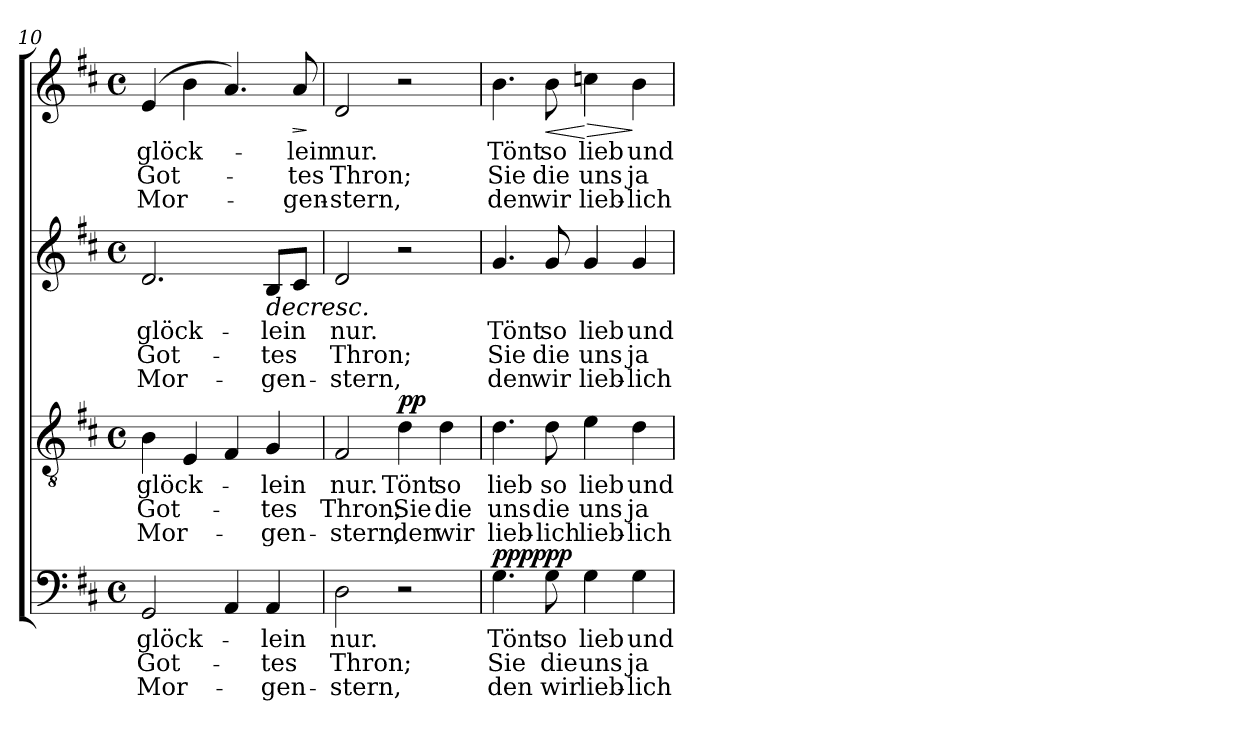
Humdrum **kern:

**kern	**text	**text	**text	**kern	**text	**text	**text	**kern	**text	**text	**text	**kern	**text	**text	**text	**dynam
*part1	*part1	*part1	*part1	*part1	*part1	*part1	*part1	*part1	*part1	*part1	*part1	*part1	*part1	*part1	*part1	*part1
*staff4	*staff4	*staff4	*staff4	*staff3	*staff3	*staff3	*staff3	*staff2	*staff2	*staff2	*staff2	*staff1	*staff1	*staff1	*staff1	*staff1/2/3/4
*clefF4	*	*	*	*clefGv2	*	*	*	*clefG2	*	*	*	*clefG2	*	*	*	*
*k[f#c#]	*	*	*	*k[f#c#]	*	*	*	*k[f#c#]	*	*	*	*k[f#c#]	*	*	*	*
*D:	*	*	*	*D:	*	*	*	*D:	*	*	*	*D:	*	*	*	*
*M4/4	*	*	*	*M4/4	*	*	*	*M4/4	*	*	*	*M4/4	*	*	*	*
*met(c)	*	*	*	*met(c)	*	*	*	*met(c)	*	*	*	*met(c)	*	*	*	*
=10	=10	=10	=10	=10	=10	=10	=10	=10	=10	=10	=10	=10	=10	=10	=10	=10
!	!LO:LY:b	!LO:LY:b	!LO:LY:b	!	!LO:LY:b	!LO:LY:b	!LO:LY:b	!	!LO:LY:b	!LO:LY:b	!LO:LY:b	!	!LO:LY:b	!LO:LY:b	!LO:LY:b	!
2GG/	glöck-	Got-	-Mor-	4B\	glöck-	Got-	-Mor-	2.d/	glöck-	Got-	-Mor-	(4e/	-glöck-	Got-	Mor-	.
.	.	.	.	4E/	.	.	.	.	.	.	.	4b\	.	.	.	.
4AA/	.	.	.	4F#/	.	.	.	.	.	.	.	4.a/)	.	.	.	.
!	!LO:LY:b	!LO:LY:b	!LO:LY:b	!	!LO:LY:b	!LO:LY:b	!LO:LY:b	!	!LO:LY:b	!LO:LY:b	!LO:LY:b	!	!	!	!	!LO:HP:b=2
4AA/	-lein	-tes	-gen-	4G/	-lein	-tes	-gen-	8B/L	-lein	-tes	-gen-	.	.	.	.	>
!	!	!	!	!	!	!	!	!	!	!	!	!	!LO:LY:b	!LO:LY:b	!LO:LY:b	!LO:HP:b
.	.	.	.	.	.	.	.	8c#/J	.	.	.	8a/	-lein	-tes	-gen-	>
.	.	.	.	.	.	.	.	.	.	.	.	.	.	.	.	]
=11	=11	=11	=11	=11	=11	=11	=11	=11	=11	=11	=11	=11	=11	=11	=11	=11
!	!LO:LY:b	!LO:LY:b	!LO:LY:b	!	!LO:LY:b	!LO:LY:b	!LO:LY:b	!	!LO:LY:b	!LO:LY:b	!LO:LY:b	!	!LO:LY:b	!LO:LY:b	!LO:LY:b	!
2D\	nur.	Thron;	stern,	2F#/	nur.	Thron;	stern,	2d/	nur.	Thron;	stern,	2d/	nur.	Thron;	-stern,	.
!	!	!	!	!	!LO:LY:b	!LO:LY:b	!LO:LY:b	!	!	!	!	!	!	!	!	!LO:DY:a=3
2r	.	.	.	4d\	Tönt	Sie	den	2r	.	.	.	2r	.	.	.	pp
!	!	!	!	!	!LO:LY:b	!LO:LY:b	!LO:LY:b	!	!	!	!	!	!	!	!	!
.	.	.	.	4d\	so	die	wir	.	.	.	.	.	.	.	.	.
.	.	.	.	.	.	.	.	.	.	.	.	.	.	.	.	]
!!LO:LB:g=z
=12	=12	=12	=12	=12	=12	=12	=12	=12	=12	=12	=12	=12	=12	=12	=12	=12
!	!LO:LY:b	!LO:LY:b	!LO:LY:b	!	!LO:LY:b	!LO:LY:b	!LO:LY:b	!	!LO:LY:b	!LO:LY:b	!LO:LY:b	!	!LO:LY:b	!LO:LY:b	!LO:LY:b	!LO:DY:a=4
!	!	!	!	!	!	!	!	!	!	!	!	!	!	!	!	!LO:DY:n=1:a=2
!	!	!	!	!	!	!	!	!	!	!	!	!	!	!	!	!LO:DY:n=2:a
4.G\	Tönt	Sie	den	4.d\	lieb	uns	lieb-	4.g/	Tönt	Sie	den	4.b\	Tönt	Sie	den	pp pp pp
!	!LO:LY:b	!LO:LY:b	!LO:LY:b	!	!LO:LY:b	!LO:LY:b	!LO:LY:b	!	!LO:LY:b	!LO:LY:b	!LO:LY:b	!	!LO:LY:b	!LO:LY:b	!LO:LY:b	!LO:HP:b
8G\	so	die	wir	8d\	so	die	-lich	8g/	so	die	wir	8b\	so	die	wir	<
!	!LO:LY:b	!LO:LY:b	!LO:LY:b	!	!LO:LY:b	!LO:LY:b	!LO:LY:b	!	!LO:LY:b	!LO:LY:b	!LO:LY:b	!	!LO:LY:b	!LO:LY:b	!LO:LY:b	!LO:HP:n=1:b
4G\	lieb	uns	lieb-	4e\	lieb	uns	lieb-	4g/	lieb	uns	lieb-	4ccn\	lieb	uns	lieb-	[ >
!	!LO:LY:b	!LO:LY:b	!LO:LY:b	!	!LO:LY:b	!LO:LY:b	!LO:LY:b	!	!LO:LY:b	!LO:LY:b	!LO:LY:b	!	!LO:LY:b	!LO:LY:b	!LO:LY:b	!
4G\	und	ja	-lich	4d\	und	ja	-lich	4g/	und	ja	-lich	4b\	und	ja	-lich	]
=	=	=	=	=	=	=	=	=	=	=	=	=	=	=	=	=
*-	*-	*-	*-	*-	*-	*-	*-	*-	*-	*-	*-	*-	*-	*-	*-	*-
